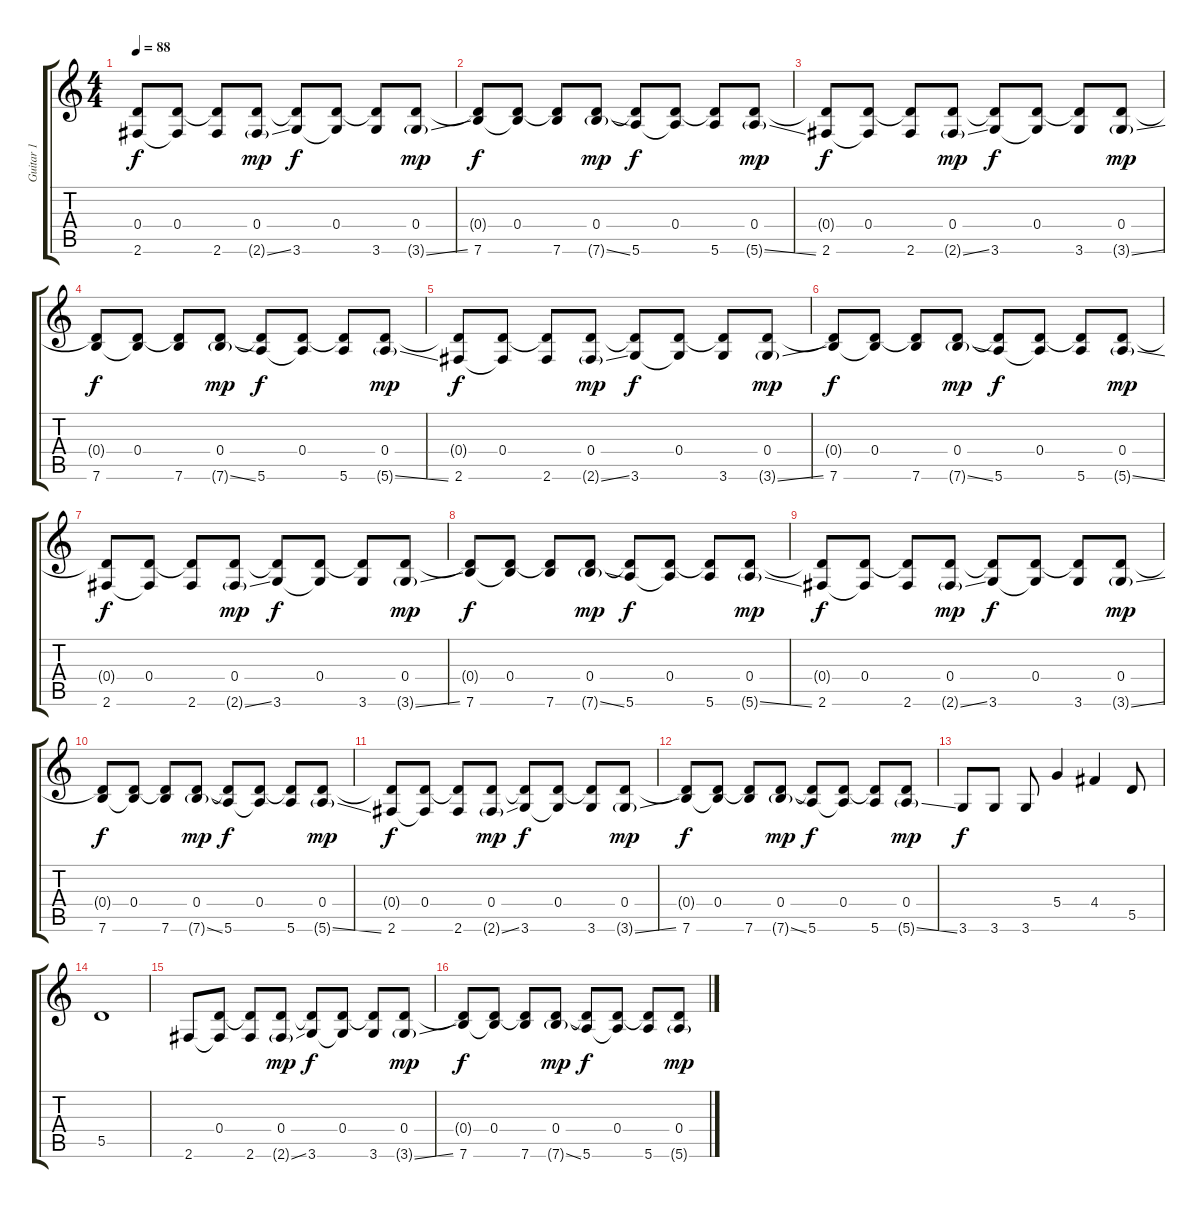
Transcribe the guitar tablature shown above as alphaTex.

\track ("Guitar 1" "Guitar 1") {instrument electricguitarclean}
\staff {score tabs}
\tuning (E4 B3 G3 D3 A2 E2) {hide}
\ts (4 4)
\tempo 88
\clef g2
\ks c
(0.4{t} 2.6).8{dy f} (0.4 2.6{t}).8 (0.4{t} 2.6).8 (0.4 2.6{ss g}).8{dy mp} (0.4{t} 3.6).8{dy f} (0.4 3.6{t}).8 (0.4{t} 3.6).8 (0.4 3.6{ss g}).8{dy mp} |
(0.4{t} 7.6).8{dy f} (0.4 7.6{t}).8 (0.4{t} 7.6).8 (0.4 7.6{ss g}).8{dy mp} (0.4{t} 5.6).8{dy f} (0.4 5.6{t}).8 (0.4{t} 5.6).8 (0.4 5.6{ss g}).8{dy mp} |
(0.4{t} 2.6).8{dy f} (0.4 2.6{t}).8 (0.4{t} 2.6).8 (0.4 2.6{ss g}).8{dy mp} (0.4{t} 3.6).8{dy f} (0.4 3.6{t}).8 (0.4{t} 3.6).8 (0.4 3.6{ss g}).8{dy mp} |
(0.4{t} 7.6).8{dy f} (0.4 7.6{t}).8 (0.4{t} 7.6).8 (0.4 7.6{ss g}).8{dy mp} (0.4{t} 5.6).8{dy f} (0.4 5.6{t}).8 (0.4{t} 5.6).8 (0.4 5.6{ss g}).8{dy mp} |
(0.4{t} 2.6).8{dy f} (0.4 2.6{t}).8 (0.4{t} 2.6).8 (0.4 2.6{ss g}).8{dy mp} (0.4{t} 3.6).8{dy f} (0.4 3.6{t}).8 (0.4{t} 3.6).8 (0.4 3.6{ss g}).8{dy mp} |
(0.4{t} 7.6).8{dy f} (0.4 7.6{t}).8 (0.4{t} 7.6).8 (0.4 7.6{ss g}).8{dy mp} (0.4{t} 5.6).8{dy f} (0.4 5.6{t}).8 (0.4{t} 5.6).8 (0.4 5.6{ss g}).8{dy mp} |
(0.4{t} 2.6).8{dy f} (0.4 2.6{t}).8 (0.4{t} 2.6).8 (0.4 2.6{ss g}).8{dy mp} (0.4{t} 3.6).8{dy f} (0.4 3.6{t}).8 (0.4{t} 3.6).8 (0.4 3.6{ss g}).8{dy mp} |
(0.4{t} 7.6).8{dy f} (0.4 7.6{t}).8 (0.4{t} 7.6).8 (0.4 7.6{ss g}).8{dy mp} (0.4{t} 5.6).8{dy f} (0.4 5.6{t}).8 (0.4{t} 5.6).8 (0.4 5.6{ss g}).8{dy mp} |
(0.4{t} 2.6).8{dy f} (0.4 2.6{t}).8 (0.4{t} 2.6).8 (0.4 2.6{ss g}).8{dy mp} (0.4{t} 3.6).8{dy f} (0.4 3.6{t}).8 (0.4{t} 3.6).8 (0.4 3.6{ss g}).8{dy mp} |
(0.4{t} 7.6).8{dy f} (0.4 7.6{t}).8 (0.4{t} 7.6).8 (0.4 7.6{ss g}).8{dy mp} (0.4{t} 5.6).8{dy f} (0.4 5.6{t}).8 (0.4{t} 5.6).8 (0.4 5.6{ss g}).8{dy mp} |
(0.4{t} 2.6).8{dy f} (0.4 2.6{t}).8 (0.4{t} 2.6).8 (0.4 2.6{ss g}).8{dy mp} (0.4{t} 3.6).8{dy f} (0.4 3.6{t}).8 (0.4{t} 3.6).8 (0.4 3.6{ss g}).8{dy mp} |
(0.4{t} 7.6).8{dy f} (0.4 7.6{t}).8 (0.4{t} 7.6).8 (0.4 7.6{ss g}).8{dy mp} (0.4{t} 5.6).8{dy f} (0.4 5.6{t}).8 (0.4{t} 5.6).8 (0.4 5.6{ss g}).8{dy mp} |
3.6.8{dy f} 3.6.8 3.6.8 5.4.4 4.4.4 5.5.8 |
5.5.1 |
2.6.8 (0.4 2.6{t}).8 (0.4{t} 2.6).8 (0.4 2.6{ss g}).8{dy mp} (0.4{t} 3.6).8{dy f} (0.4 3.6{t}).8 (0.4{t} 3.6).8 (0.4 3.6{ss g}).8{dy mp} |
(0.4{t} 7.6).8{dy f} (0.4 7.6{t}).8 (0.4{t} 7.6).8 (0.4 7.6{ss g}).8{dy mp} (0.4{t} 5.6).8{dy f} (0.4 5.6{t}).8 (0.4{t} 5.6).8 (0.4 5.6{ss g}).8{dy mp}
